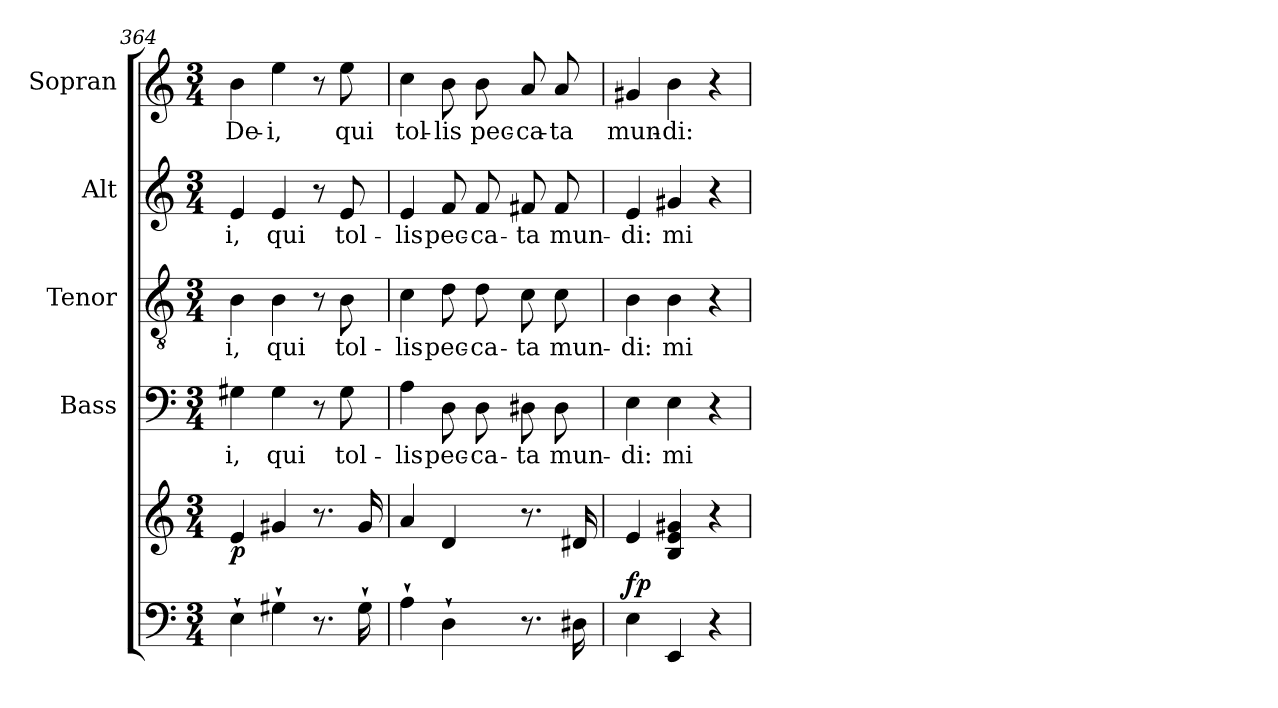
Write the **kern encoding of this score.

**kern	**kern	**dynam	**kern	**text	**kern	**text	**kern	**text	**kern	**text
*part5	*part5	*part5	*part4	*part4	*part3	*part3	*part2	*part2	*part1	*part1
*staff6	*staff5	*staff5/6	*staff4	*staff4	*staff3	*staff3	*staff2	*staff2	*staff1	*staff1
*	*	*	*I"Bass	*	*I"Tenor	*	*I"Alt	*	*I"Sopran	*
*	*	*	*I'B.	*	*I'T.	*	*I'A.	*	*I'S.	*
*clefF4	*clefG2	*	*clefF4	*	*clefGv2	*	*clefG2	*	*clefG2	*
*k[]	*k[]	*	*k[]	*	*k[]	*	*k[]	*	*k[]	*
*C:	*C:	*	*C:	*	*C:	*	*C:	*	*C:	*
*M3/4	*M3/4	*	*M3/4	*	*M3/4	*	*M3/4	*	*M3/4	*
=364	=364	=364	=364	=364	=364	=364	=364	=364	=364	=364
!	!	!LO:DY:b	!	!LO:LY:b	!	!LO:LY:b	!	!LO:LY:b	!	!LO:LY:b
4E`>\	4e/	p	4G#X\	-i,	4B\	-i,	4e/	-i,	4b\	De-
!	!	!	!	!LO:LY:b	!	!LO:LY:b	!	!LO:LY:b	!	!LO:LY:b
4G#X`>\	4g#X/	.	4G#\	qui	4B\	qui	4e/	qui	4ee\	-i,
8.r	8.r	.	8r	.	8r	.	8r	.	8r	.
!	!	!	!	!LO:LY:b	!	!LO:LY:b	!	!LO:LY:b	!	!LO:LY:b
.	.	.	8G#\	tol-	8B\	tol-	8e/	tol-	8ee\	qui
16G#`>\	16g#/	.	.	.	.	.	.	.	.	.
=365	=365	=365	=365	=365	=365	=365	=365	=365	=365	=365
!	!	!	!	!LO:LY:b	!	!LO:LY:b	!	!LO:LY:b	!	!LO:LY:b
4A`>\	4a/	.	4A\	-lis	4c\	-lis	4e/	-lis	4cc\	tol-
!	!	!	!	!LO:LY:b	!	!LO:LY:b	!	!LO:LY:b	!	!LO:LY:b
4D`>\	4d/	.	8D\	pec-	8d\	pec-	8f/	pec-	8b\	-lis
!	!	!	!	!LO:LY:b	!	!LO:LY:b	!	!LO:LY:b	!	!LO:LY:b
.	.	.	8D\	-ca-	8d\	-ca-	8f/	-ca-	8b\	pec-
!	!	!	!	!LO:LY:b	!	!LO:LY:b	!	!LO:LY:b	!	!LO:LY:b
8.r	8.r	.	8D#X\	-ta	8c\	-ta	8f#X/	-ta	8a/	-ca-
!	!	!	!	!LO:LY:b	!	!LO:LY:b	!	!LO:LY:b	!	!LO:LY:b
.	.	.	8D#\	mun-	8c\	mun-	8f#/	mun-	8a/	-ta
16D#X\	16d#X/	.	.	.	.	.	.	.	.	.
!!LO:PB:g=z
=366	=366	=366	=366	=366	=366	=366	=366	=366	=366	=366
!	!	!LO:DY:a=2	!	!LO:LY:b	!	!LO:LY:b	!	!LO:LY:b	!	!LO:LY:b
4E\	4e/	fp	4E\	-di:	4B\	-di:	4e/	-di:	4g#X/	mun-
!	!	!	!	!LO:LY:b	!	!LO:LY:b	!	!LO:LY:b	!	!LO:LY:b
4EE/	4B/ 4e/ 4g#X/	.	4E\	mi-	4B\	mi-	4g#X/	mi-	4b\	-di:
4r	4r	.	4r	.	4r	.	4r	.	4r	.
=	=	=	=	=	=	=	=	=	=	=
*-	*-	*-	*-	*-	*-	*-	*-	*-	*-	*-
